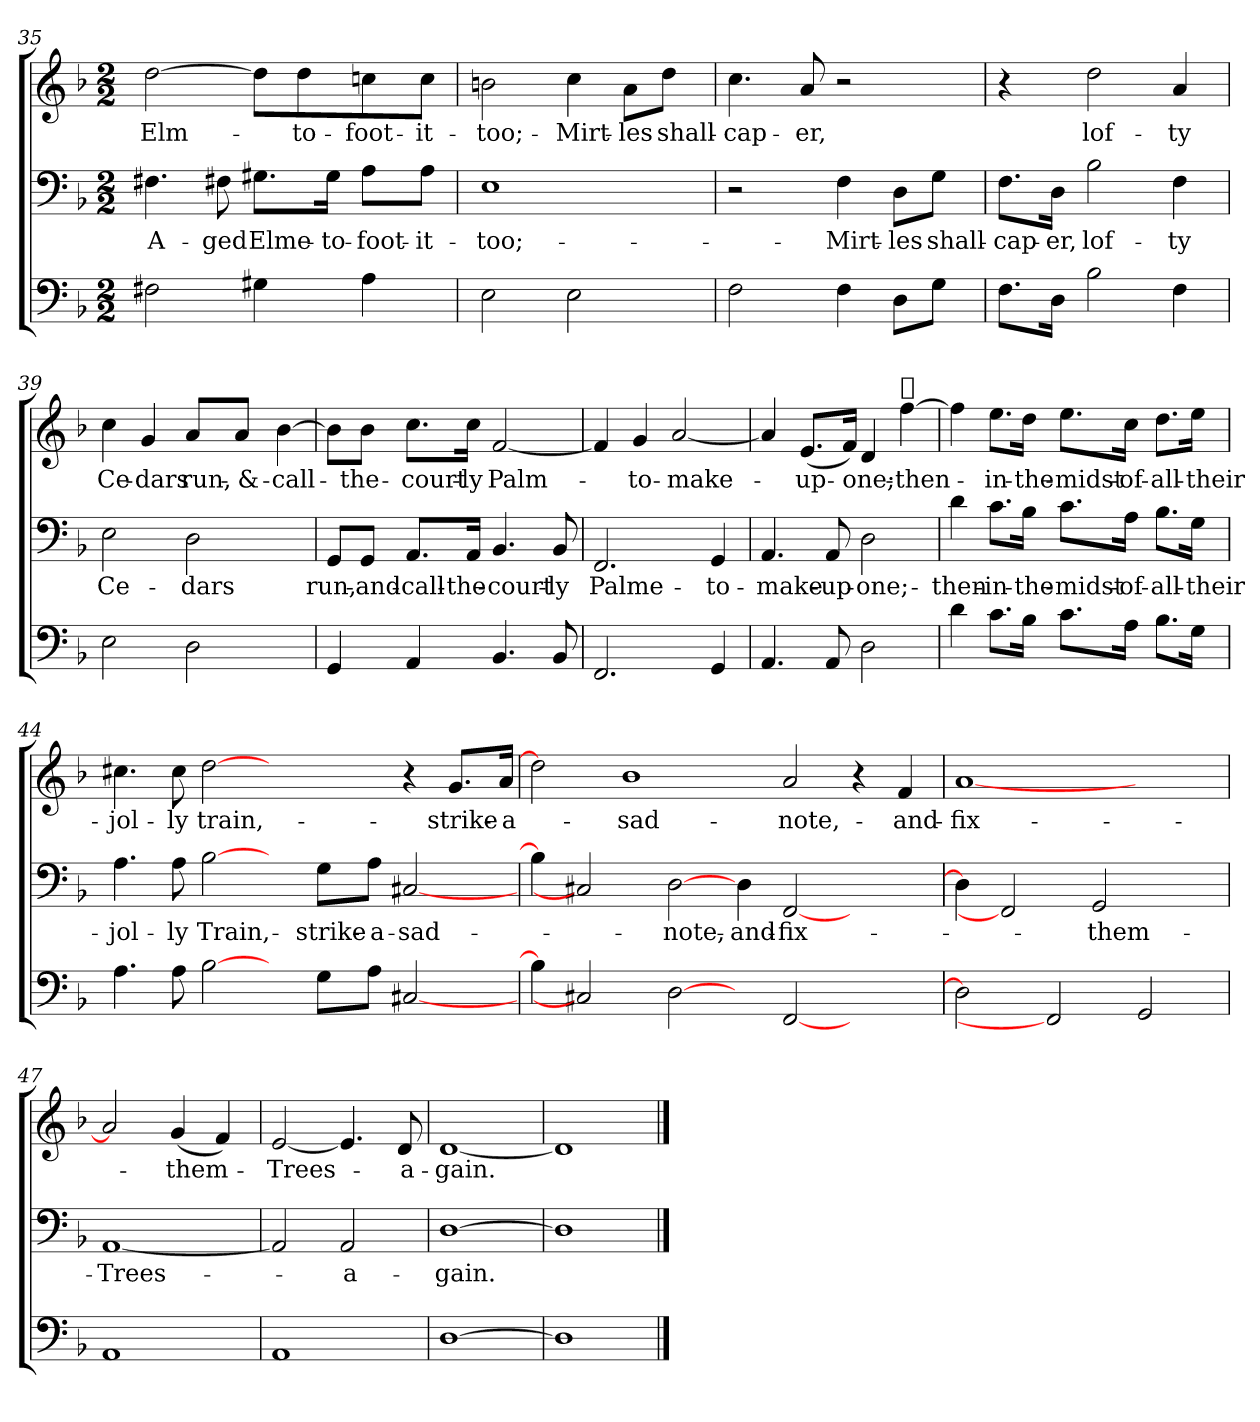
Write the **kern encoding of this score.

**kern	**kern	**text	**kern	**text
*part3	*part2	*part2	*part1	*part1
*staff3	*staff2	*staff2	*staff1	*staff1
*clefF4	*clefF4	*	*clefG2	*
*k[b-]	*k[b-]	*	*k[b-]	*
*F:	*F:	*	*F:	*
*M2/2	*M2/2	*	*M2/2	*
=35	=35	=35	=35	=35
2F#X\	4.F#X\	A-	[2dd\	Elm-
.	8F#X\	-ged	.	.
4G#X\	8.G#X\L	Elme-	8dd\L]	.
.	.	.	8dd\	to-
.	16G#\Jk	to-	.	.
4A\	8A\L	foot-	8ccn\	foot-
.	8A\J	it-	8cc\J	it-
=36	=36	=36	=36	=36
2E\	1E\	too;-	2bn\	too;-
2E\	.	.	4cc\	Mirt-
.	.	.	8a\L	-les
.	.	.	8dd\J	shall-
=37	=37	=37	=37	=37
2F\	2r	.	4.cc\	cap-
.	.	.	8a/	-er,
4F\	4F\	Mirt-	2r	.
8D\L	8D\L	-les	.	.
8G\J	8G\J	shall-	.	.
=38	=38	=38	=38	=38
8.F\L	8.F\L	cap-	4r	.
16D\Jk	16D\Jk	-er,	.	.
2B-\	2B-\	lof-	2dd\	lof-
4F\	4F\	-ty	4a/	-ty
!!LO:LB:g=z
=39	=39	=39	=39	=39
2E\	2E\	Ce-	4cc\	Ce-
.	.	.	4g/	-dars
2D\	2D\	-dars	8a/L	run,-
.	.	.	8a/J	&-
.	.	.	[4b-\	call-
=40	=40	=40	=40	=40
4GG/	8GG/L	run,-	8b-\L]	.
.	8GG/J	and-	8b-\J	the-
4AA/	8.AA/L	call-	8.cc\L	court-
.	16AA/Jk	the-	16cc\Jk	-ly
4.BB-/	4.BB-/	court-	[2f/	Palm-
8BB-/	8BB-/	-ly	.	.
=41	=41	=41	=41	=41
2.FF/	2.FF/	Palme-	4f/]	.
.	.	.	4g/	to-
.	.	.	[2a/	make-
4GG/	4GG/	to-	.	.
=42	=42	=42	=42	=42
4.AA/	4.AA/	make-	4a/]	.
.	.	.	(8.e/L	up-
8AA/	8AA/	up-	.	.
.	.	.	16f/Jk)	.
2D\	2D\	one;-	4d/	one;-
!	!	!	!LO:TX:a:t=𝄋	!
.	.	.	[4ff\	then-
=43	=43	=43	=43	=43
4d\	4d\	then-	4ff\]	.
8.c\L	8.c\L	in-	8.ee\L	in-
16B-\Jk	16B-\Jk	the-	16dd\Jk	the-
8.c\L	8.c\L	midst-	8.ee\L	midst-
16A\Jk	16A\Jk	of-	16cc\Jk	of-
8.B-\L	8.B-\L	all-	8.dd\L	all-
16G\Jk	16G\Jk	their-	16ee\Jk	their-
!!LO:LB:g=z
=44	=44	=44	=44	=44
4.A\	4.A\	jol-	4.cc#X\	jol-
8A\	8A\	-ly	8cc#\	-ly
[2B-\	[2B-\	Train,-	[2dd\	train,-
4ryy	4ryy	.	2ryy	.
8G\L	8G\L	strike-	.	.
8A\J	8A\J	a-	.	.
[2C#X/	[2C#X/	sad-	4r	.
.	.	.	8.g/L	strike-
.	.	.	16a/Jk	a-
=45	=45	=45	=45	=45
4B-\]	4B-\]	.	2dd\]	.
2C#X/]	2C#X/]	.	.	.
.	.	.	1b-\	sad-
[2D\	[2D\	note,-	.	.
4ryy	4D\	and-	.	.
[2FF/	[2FF/	fix-	2a/	note,-
2ryy	2ryy	.	4r	.
.	.	.	4f/	and-
!!LO:LB:g=z
=46	=46	=46	=46	=46
2D\]	4D\]	.	[1a/	fix-
.	2FF/]	.	.	.
2FF/]	.	.	.	.
.	2GG/	them-	.	.
2GG/	.	.	2ryy	.
.	4ryy	.	.	.
=47	=47	=47	=47	=47
1AA/	[1AA/	Trees-	2a/]	.
.	.	.	(4g/	them-
.	.	.	4f/)	.
=48	=48	=48	=48	=48
1AA/	2AA/]	.	[2e/	Trees-
.	2AA/	a-	4.e/]	.
.	.	.	8d/	a-
=49	=49	=49	=49	=49
[1D\	[1D\	-gain.	[1d/	-gain.
=50	=50	=50	=50	=50
1D\]	1D\]	.	1d/]	.
==	==	==	==	==
*-	*-	*-	*-	*-
